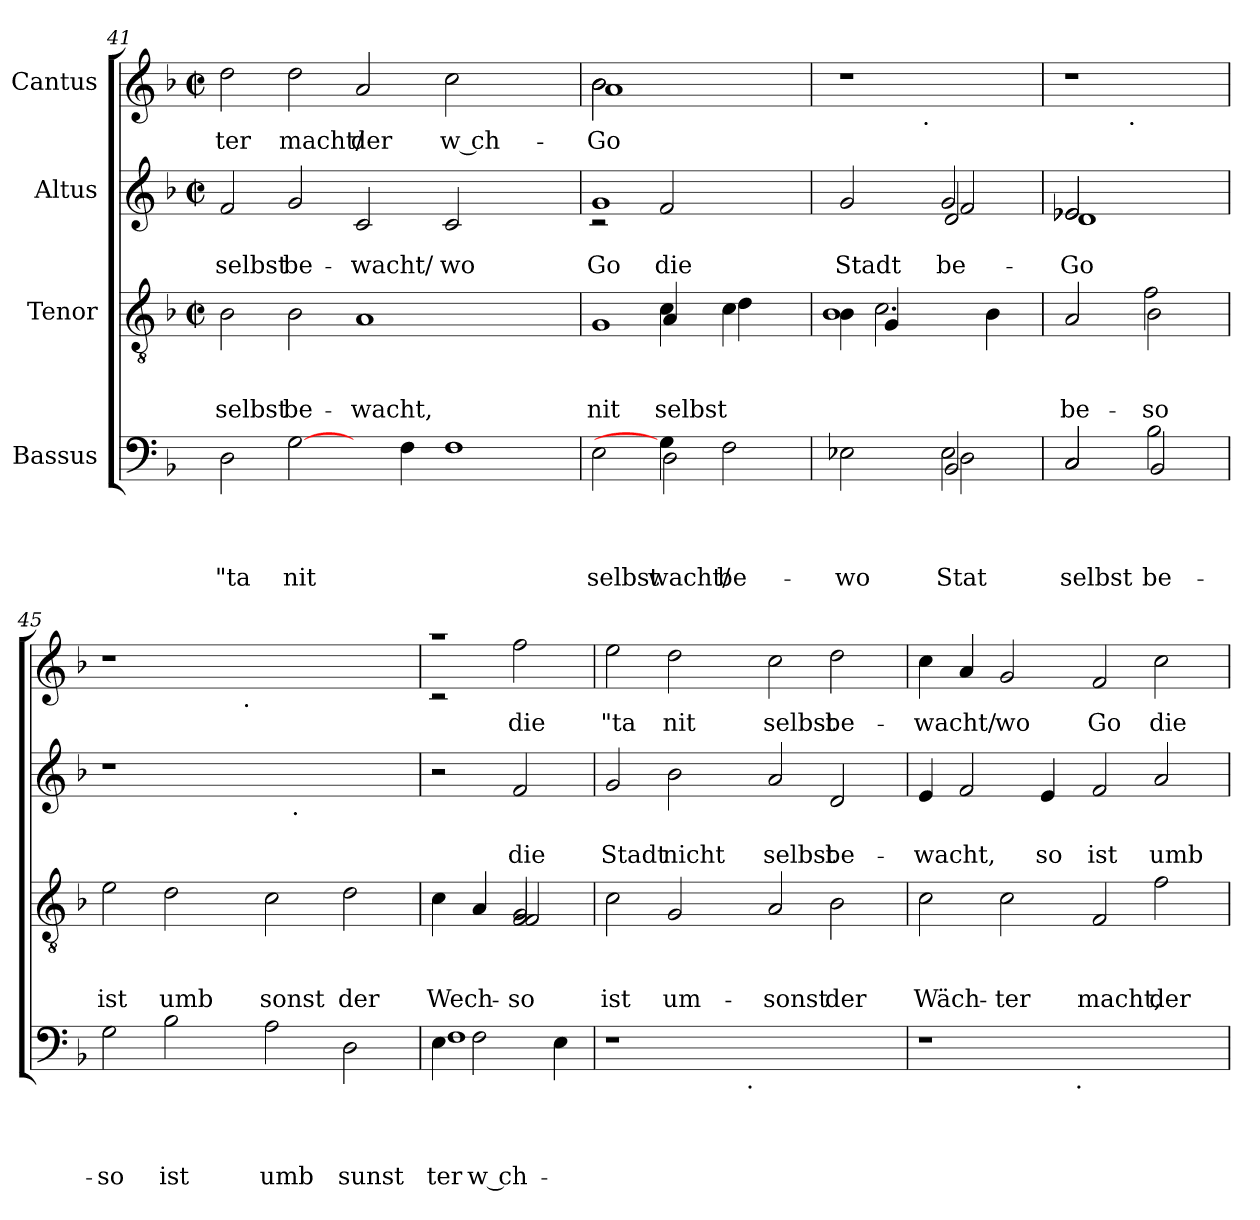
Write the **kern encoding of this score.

**kern	**text	**text	**text	**text	**kern	**text	**text	**text	**kern	**text	**text	**kern	**text
*part4	*part4	*part4	*part4	*part4	*part3	*part3	*part3	*part3	*part2	*part2	*part2	*part1	*part1
*staff4	*staff4	*staff4	*staff4	*staff4	*staff3	*staff3	*staff3	*staff3	*staff2	*staff2	*staff2	*staff1	*staff1
*I"Bassus	*	*	*	*	*I"Tenor	*	*	*	*I"Altus	*	*	*I"Cantus	*
*clefF4	*	*	*	*	*clefGv2	*	*	*	*clefG2	*	*	*clefG2	*
*k[b-]	*	*	*	*	*k[b-]	*	*	*	*k[b-]	*	*	*k[b-]	*
*F:	*	*	*	*	*F:	*	*	*	*F:	*	*	*F:	*
*	*	*	*	*	*M2/2	*	*	*	*M2/2	*	*	*M2/2	*
*	*	*	*	*	*met(c|)	*	*	*	*met(c|)	*	*	*met(c|)	*
=41	=41	=41	=41	=41	=41	=41	=41	=41	=41	=41	=41	=41	=41
!	!	!	!	!LO:LY:b	!	!	!	!LO:LY:b	!	!	!LO:LY:b	!	!LO:LY:b:rj
2D\	.	.	.	"ta	2B-\	.	.	selbst	2f/	.	selbst	2dd\	-ter
!	!	!	!	!LO:LY:b	!	!	!	!LO:LY:b	!	!	!LO:LY:b	!	!LO:LY:b
[2G\	.	.	.	nit	2B-\	.	.	be-	2g/	.	be-	2dd\	macht/
!	!	!	!	!	!	!	!	!LO:LY:b	!	!	!LO:LY:b	!	!LO:LY:b
4ryy	.	.	.	.	1A	.	.	-wacht,	2c/	.	-wacht/	2a/	der
4F\	.	.	.	.	.	.	.	.	.	.	.	.	.
!	!	!	!	!	!	!	!	!	!	!	!LO:LY:b	!	!LO:LY:b
1F	.	.	.	.	.	.	.	.	2c/	.	wo	2cc\	w ch-
.	.	.	.	.	2ryy	.	.	.	2ryy	.	.	2ryy	.
=42	=42	=42	=42	=42	=42	=42	=42	=42	=42	=42	=42	=42	=42
!	!	!	!	!LO:LY:b	!	!	!	!LO:LY:b	!	!	!LO:LY:b	!	!LO:LY:b
*^	*	*	*	*	*^	*	*	*	*^	*	*	*^	*
*	*	*	*	*	*	*	*^	*	*	*	*	*	*	*	*	*	*
!	!	!	!	!	!	!	!	!	!	!	!	!	!	!	!	!	!	!LO:LY:b
*	*	*	*	*	*	*	*	*	*	*	*	*	*	*	*	*	*^	*
!	!	!	!	!	!	!	!	!	!	!	!	!	!	!	!	!	!	!	!LO:LY:b
2E\	2ryy	.	.	.	selbst	1G	2ryy	2ryy	.	.	nit	1g	2rc	.	Go	2b-\	2b-\	1a	Go
!	!	!	!	!	!LO:LY:b	!	!	!	!	!	!LO:LY:b	!	!	!	!LO:LY:b	!	!	!	!
4G\]	2D\	.	.	.	-wacht/	.	4c\	4A/	.	.	selbst	.	2f/	.	die	4ryy	4ryy	.	.
!	!	!	!	!	!LO:LY:b	!	!	!	!	!	!	!	!	!	!	!	!	!	!
2F\	.	.	.	.	be-	.	4c\	4d\	.	.	.	.	.	.	.	2ryy	2ryy	.	.
.	4ryy	.	.	.	.	4ryy	4ryy	4ryy	.	.	.	4ryy	4ryy	.	.	.	.	4ryy	.
=43	=43	=43	=43	=43	=43	=43	=43	=43	=43	=43	=43	=43	=43	=43	=43	=43	=43	=43	=43
!	!	!	!	!	!LO:LY:b:rj	!	!	!	!	!	!	!	!	!	!LO:LY:b:rj	!	!	!	!
*	*^	*	*	*	*	*	*	*^	*	*	*	*	*^	*	*	*	*v	*v	*
2E-X\	2ryy	2ryy	.	.	.	wo	4B-\	4ryy	2.ryy	1B-	.	.	.	2g/	2ryy	2ryy	.	Stadt	1r	4..ryy	.
.	.	.	.	.	.	.	4G/	2.c\	.	.	.	.	.	.	.	.	.	.	.	.	.
!	!	!	!	!	!	!	!	!	!	!	!	!	!	!	!	!	!	!	!	!LO:TX:b:t=.	!
.	.	.	.	.	.	.	.	.	.	.	.	.	.	.	.	.	.	.	.	2ryy	.
!	!	!	!	!	!	!LO:LY:b	!	!	!	!	!	!	!	!	!	!	!	!	!	!	!
!	!	!	!	!	!	!LO:LY:b	!	!	!	!	!	!	!	!	!	!	!	!	!	!	!
!	!	!	!	!	!	!LO:LY:b	!	!	!	!	!	!	!	!	!	!	!	!LO:LY:b	!	!	!
!	!	!	!	!	!	!	!	!	!	!	!	!	!	!	!	!	!	!LO:LY:b	!	!	!
!	!	!	!	!	!	!	!	!	!	!	!	!	!	!	!	!	!	!LO:LY:b	!	!	!
2E-\	2BB-/	2D\	.	.	.	Stat	2ryy	.	.	.	.	.	.	2g/	2d/	2f/	.	be-	.	.	.
.	.	.	.	.	.	.	.	.	4B-\	.	.	.	.	.	.	.	.	.	.	.	.
.	.	.	.	.	.	.	.	.	.	.	.	.	.	.	.	.	.	.	.	16ryy	.
=44	=44	=44	=44	=44	=44	=44	=44	=44	=44	=44	=44	=44	=44	=44	=44	=44	=44	=44	=44	=44	=44
!	!	!	!	!	!	!LO:LY:b	!	!	!	!	!	!	!	!	!	!	!	!	!	!	!
!	!	!	!	!	!	!LO:LY:b	!	!	!	!	!	!	!LO:LY:b	!	!	!	!	!LO:LY:b	!	!	!
!	!	!	!	!	!	!	!	!	!	!	!	!	!	!	!	!	!	!LO:LY:b	!	!	!
!	!	!	!	!	!	!	!	!	!	!	!	!	!	!	!	!	!	!LO:LY:b	!	!	!
*	*v	*v	*	*	*	*	*	*	*	*	*	*	*	*	*	*	*	*	*	*	*
*	*	*	*	*	*	*	*v	*v	*v	*	*	*	*	*	*	*	*	*	*	*
2C/	2C/	.	.	.	selbst	2A/	2ryy	.	.	be-	2e-X/	2e-/	1d	.	Go	1r	4..ryy	.
!	!	!	!	!	!	!	!	!	!	!	!	!	!	!	!	!	!LO:TX:b:t=.	!
.	.	.	.	.	.	.	.	.	.	.	.	.	.	.	.	.	2ryy	.
!	!	!	!	!	!LO:LY:b	!	!	!	!	!	!	!	!	!	!	!	!	!
!	!	!	!	!	!LO:LY:b	!	!	!	!	!LO:LY:b	!	!	!	!	!	!	!	!
!	!	!	!	!	!	!	!	!	!	!LO:LY:b	!	!	!	!	!	!	!	!
2B-\	2BB-/	.	.	.	be-	2B-\	2f\	.	.	so	2ryy	2ryy	.	.	.	.	.	.
.	.	.	.	.	.	.	.	.	.	.	.	.	.	.	.	.	16ryy	.
!!LO:PB:g=z	!!
=45	=45	=45	=45	=45	=45	=45	=45	=45	=45	=45	=45	=45	=45	=45	=45	=45	=45	=45
!	!	!	!	!	!LO:LY:b	!	!	!	!	!LO:LY:b	!LO:N:vis=1	!	!	!	!	!	!	!
*v	*v	*	*	*	*	*	*	*	*	*	*v	*v	*v	*	*	*	*	*
*	*	*	*	*	*v	*v	*	*	*	*	*	*	*	*	*
2G\	.	.	.	-so	2e\	.	.	ist	1r	.	.	1r	2ryy	.
!	!	!	!	!LO:LY:b	!	!	!	!LO:LY:b	!	!	!	!	!	!
2B-\	.	.	.	ist	2d\	.	.	umb	.	.	.	.	4ryy	.
.	.	.	.	.	.	.	.	.	.	.	.	.	8ryy	.
.	.	.	.	.	.	.	.	.	.	.	.	.	32ryy	.
!	!	!	!	!	!	!	!	!	!	!	!	!	!LO:TX:b:t=.	!
.	.	.	.	.	.	.	.	.	.	.	.	.	1ryy	.
!	!	!	!	!LO:LY:b	!	!	!	!LO:LY:b	!	!	!	!	!	!
2A\	.	.	.	umb	2c\	.	.	sonst	8ryy	.	.	1ryy	.	.
!	!	!	!	!	!	!	!	!	!LO:TX:b:t=.	!	!	!	!	!
.	.	.	.	.	.	.	.	.	2..ryy	.	.	.	.	.
!	!	!	!	!LO:LY:b	!	!	!	!LO:LY:b	!	!	!	!	!	!
2D\	.	.	.	sunst	2d\	.	.	der	.	.	.	.	.	.
.	.	.	.	.	.	.	.	.	.	.	.	.	16.ryy	.
=46	=46	=46	=46	=46	=46	=46	=46	=46	=46	=46	=46	=46	=46	=46
!	!	!	!	!LO:LY:b:rj	!	!	!	!	!	!	!	!	!	!
*^	*	*	*	*	*	*	*	*	*	*	*	*	*	*
!	!	!	!	!	!LO:LY:b	!	!	!	!LO:LY:b	!	!	!	!	!	!
*	*	*	*	*	*	*^	*	*	*	*	*	*	*	*	*
*	*	*	*	*	*	*	*^	*	*	*	*	*	*	*	*	*
4E\	1F	.	.	.	-ter	4c\	2ryy	2ryy	.	.	Wech-	2r	.	.	1raa	2rc	.
!	!	!	!	!	!LO:LY:b:rj	!	!	!	!	!	!	!	!	!	!	!	!
2F\	.	.	.	.	w ch-	4A/	.	.	.	.	.	.	.	.	.	.	.
!	!	!	!	!	!	!	!	!	!	!	!LO:LY:b	!	!	!	!	!	!
!	!	!	!	!	!	!	!	!	!	!	!LO:LY:b	!	!	!	!	!	!
!	!	!	!	!	!	!	!	!	!	!	!LO:LY:b	!	!	!LO:LY:b	!	!	!LO:LY:b
.	.	.	.	.	.	2G/	2F/	2F/	.	.	so	2f/	.	die	.	2ff\	die
4E\	.	.	.	.	.	.	.	.	.	.	.	.	.	.	.	.	.
*	*	*	*	*	*	*v	*v	*v	*	*	*	*	*	*	*v	*v	*
=47	=47	=47	=47	=47	=47	=47	=47	=47	=47	=47	=47	=47	=47	=47
!	!	!	!	!	!	!	!	!	!LO:LY:b	!	!	!LO:LY:b	!	!LO:LY:b
1r	2ryy	.	.	.	.	2c\	.	.	ist	2g/	.	Stadt	2ee\	"ta
!	!	!	!	!	!	!	!	!	!LO:LY:b	!	!	!LO:LY:b	!	!LO:LY:b
.	4ryy	.	.	.	.	2G/	.	.	um-	2b-\	.	nicht	2dd\	nit
.	8ryy	.	.	.	.	.	.	.	.	.	.	.	.	.
.	32ryy	.	.	.	.	.	.	.	.	.	.	.	.	.
!	!LO:TX:b:t=.	!	!	!	!	!	!	!	!	!	!	!	!	!
.	1ryy	.	.	.	.	.	.	.	.	.	.	.	.	.
!	!	!	!	!	!	!	!	!	!LO:LY:b	!	!	!LO:LY:b	!	!LO:LY:b
1ryy	.	.	.	.	.	2A/	.	.	-sonst	2a/	.	selbst	2cc\	selbst
!	!	!	!	!	!	!	!	!	!LO:LY:b	!	!	!LO:LY:b	!	!LO:LY:b
.	.	.	.	.	.	2B-\	.	.	der	2d/	.	be-	2dd\	be-
.	16.ryy	.	.	.	.	.	.	.	.	.	.	.	.	.
=48	=48	=48	=48	=48	=48	=48	=48	=48	=48	=48	=48	=48	=48	=48
!	!	!	!	!	!	!	!	!	!LO:LY:b	!	!	!LO:LY:b	!	!LO:LY:b:rj
1r	2...ryy	.	.	.	.	2c\	.	.	Wäch-	4e/	.	-wacht,	4cc\	-wacht/
.	.	.	.	.	.	.	.	.	.	2f/	.	.	4a/	.
!	!	!	!	!	!	!	!	!	!LO:LY:b	!	!	!	!	!LO:LY:b
.	.	.	.	.	.	2c\	.	.	-ter	.	.	.	2g/	wo
!	!	!	!	!	!	!	!	!	!	!	!	!LO:LY:b	!	!
.	.	.	.	.	.	.	.	.	.	4e/	.	so	.	.
!	!LO:TX:b:t=.	!	!	!	!	!	!	!	!	!	!	!	!	!
.	1ryy	.	.	.	.	.	.	.	.	.	.	.	.	.
!	!	!	!	!	!	!	!	!	!LO:LY:b	!	!	!LO:LY:b	!	!LO:LY:b
1ryy	.	.	.	.	.	2F/	.	.	macht,	2f/	.	ist	2f/	Go
!	!	!	!	!	!	!	!	!	!LO:LY:b	!	!	!LO:LY:b	!	!LO:LY:b
.	.	.	.	.	.	2f\	.	.	der	2a/	.	umb	2cc\	die
.	16ryy	.	.	.	.	.	.	.	.	.	.	.	.	.
*v	*v	*	*	*	*	*	*	*	*	*	*	*	*	*
=	=	=	=	=	=	=	=	=	=	=	=	=	=
*-	*-	*-	*-	*-	*-	*-	*-	*-	*-	*-	*-	*-	*-
